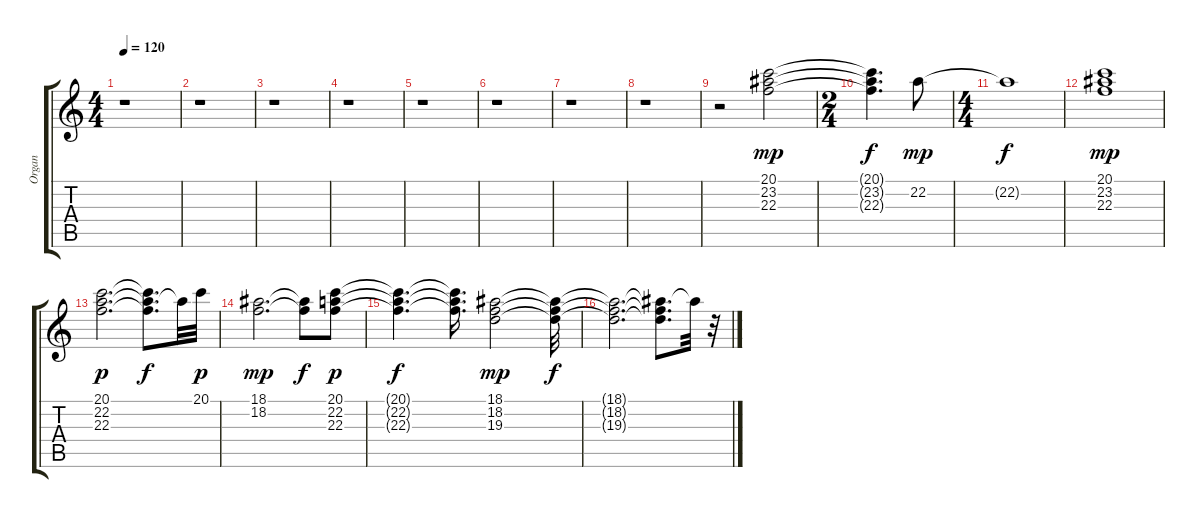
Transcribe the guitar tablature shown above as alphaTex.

\track ("Organ" "Organ") {instrument drawbarorgan}
\staff {score tabs}
\tuning (E4 B3 G3 D3 A2 E2) {hide}
\ts (4 4)
\tempo 120
\clef g2
\ks c
r.1{dy f} |
r.1 |
r.1 |
r.1 |
r.1 |
r.1 |
r.1 |
r.1 |
r.2 (20.1 23.2 22.3).2{dy mp} |
\ts (2 4)
(20.1{t} 23.2{t} 22.3{t}).4{d dy f} 22.2.8{dy mp} |
\ts (4 4)
22.2{t}.1{dy f} |
(20.1 23.2 22.3).1{dy mp} |
(20.1 22.2 22.3).2{d dy p} (20.1{t} 22.2{t} 22.3{t}).8{d dy f} 22.2{t}.32 20.1.32{dy p} |
(18.1 18.2).2{d dy mp} (18.1{t} 18.2{t}).8{dy f} (20.1 22.2 22.3).8{dy p} |
(20.1{t} 22.2{t} 22.3{t}).4{d dy f} (20.1{t} 22.2{t} 22.3{t}).16{d} (18.1 18.2 19.3).2{dy mp} (18.1{t} 18.2{t} 19.3{t}).32{dy f} |
(18.1{t} 18.2{t} 19.3{t}).2{d} (18.1{t} 18.2{t} 19.3{t}).8{d} 18.1{t}.32 r.32
